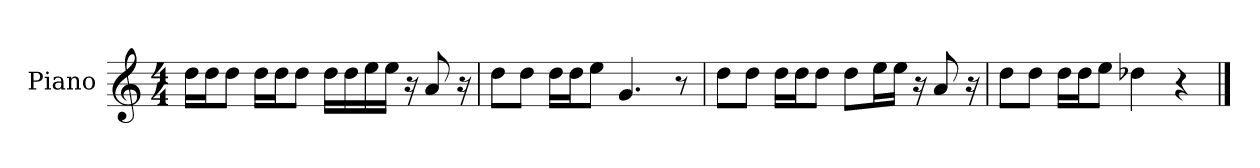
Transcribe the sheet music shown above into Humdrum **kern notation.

**kern
*part1
*staff1
*I"Piano
*I'Pno.
*clefG2
*k[]
*M4/4
=1
16dd\LL
16dd\J
8dd\J
16dd\LL
16dd\J
8dd\J
16dd\LL
16dd\
16ee\
16ee\JJ
16r
8a/
16r
=2
8dd\L
8dd\J
16dd\LL
16dd\J
8ee\J
4.g/
8r
=3
8dd\L
8dd\J
16dd\LL
16dd\J
8dd\J
8dd\L
16ee\L
16ee\JJ
16r
8a/
16r
=4
8dd\L
8dd\J
16dd\LL
16dd\J
8ee\J
4dd-X\
4r
==
*-
